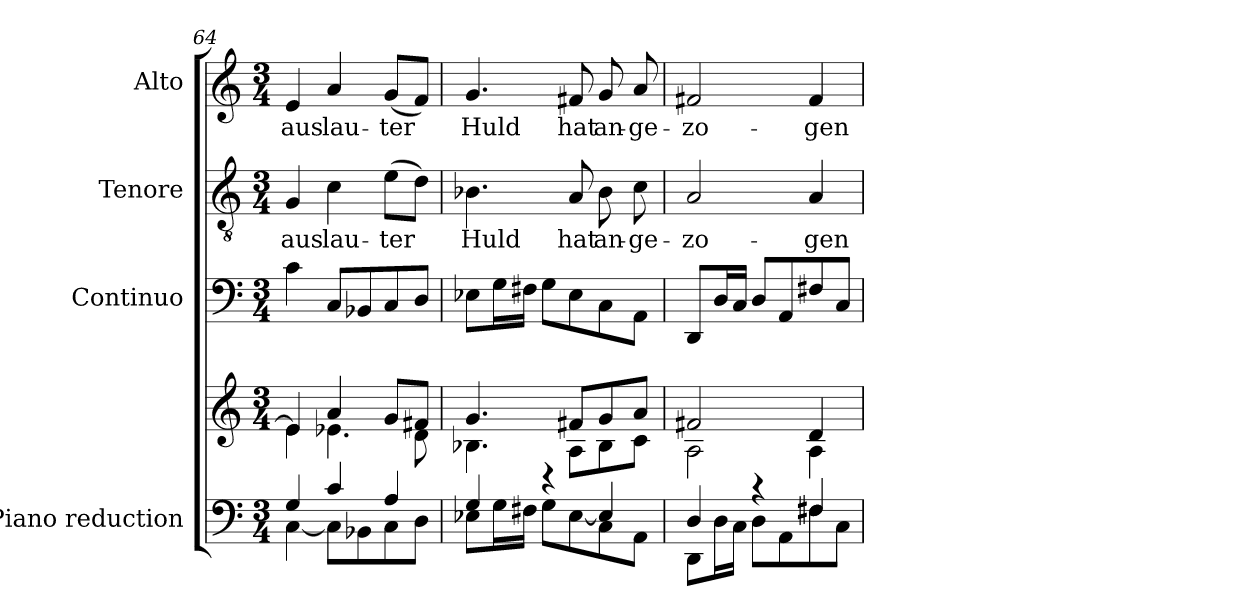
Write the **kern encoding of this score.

**kern	**kern	**kern	**kern	**text	**kern	**text
*part4	*part4	*part3	*part2	*part2	*part1	*part1
*staff5	*staff4	*staff3	*staff2	*staff2	*staff1	*staff1
*I"Piano reduction	*	*I"Continuo	*I"Tenore	*	*I"Alto	*
*I'Pno	*	*	*	*	*	*
*clefF4	*clefG2	*clefF4	*clefGv2	*	*clefG2	*
*k[]	*k[]	*k[]	*k[]	*	*k[]	*
*M3/4	*M3/4	*M3/4	*M3/4	*	*M3/4	*
=64	=64	=64	=64	=64	=64	=64
*^	*^	*	*	*	*	*
!	!	!	!	!	!	!LO:LY:b	!	!LO:LY:b
4G/	[4C\	4e/	4e\]	4c\	4G/	aus	4e/	aus
!	!	!	!	!	!	!LO:LY:b	!	!LO:LY:b
4c/	8C\L]	4a/	4.e-X\	8C/L	4c\	lau-	4a/	lau-
.	8BB-X\	.	.	8BB-X/	.	.	.	.
!	!	!	!	!	!	!LO:LY:b	!	!LO:LY:b
4A/	8C\	8g/L	.	8C/	(8e\L	-ter	(8g/L	-ter
.	8D\J	8f#X/J	8d\	8D/J	8d\J)	.	8f/J)	.
=65	=65	=65	=65	=65	=65	=65	=65	=65
!	!	!	!	!	!	!LO:LY:b	!	!LO:LY:b
4G/	8E-X\L	4.g/	4.B-X\	8E-X\L	4.B-X\	Huld	4.g/	Huld
.	16G\L	.	.	16G\L	.	.	.	.
.	16F#X\JJ	.	.	16F#X\JJ	.	.	.	.
4r	8G\L	.	.	8G\L	.	.	.	.
!	!	!	!	!	!	!LO:LY:b	!	!LO:LY:b
.	[>8E-\	8f#X/L	8A\L	8E-\	8A/	hat	8f#X/	hat
!	!	!	!	!	!	!LO:LY:b	!	!LO:LY:b
4E-/]	8C\	8g/	8B-\	8C\	8B-\	an-	8g/	an-
!	!	!	!	!	!	!LO:LY:b	!	!LO:LY:b
.	8AA\J	8a/J	8c\J	8AA\J	8c\	-ge-	8a/	-ge-
=66	=66	=66	=66	=66	=66	=66	=66	=66
!	!	!	!	!	!	!LO:LY:b	!	!LO:LY:b
4D/	8DD\L	2f#X/	2A\	8DD/L	2A/	-zo-	2f#X/	-zo-
.	16D\L	.	.	16D/L	.	.	.	.
.	16C\JJ	.	.	16C/JJ	.	.	.	.
4r	8D\L	.	.	8D/L	.	.	.	.
.	8AA\	.	.	8AA/	.	.	.	.
!	!	!	!	!	!	!LO:LY:b	!	!LO:LY:b
4F#X/	8F#\	4d/	4A\	8F#X/	4A/	-gen	4f#/	-gen
.	8C\J	.	.	8C/J	.	.	.	.
*v	*v	*	*	*	*	*	*	*
*	*v	*v	*	*	*	*	*
=	=	=	=	=	=	=
*-	*-	*-	*-	*-	*-	*-
